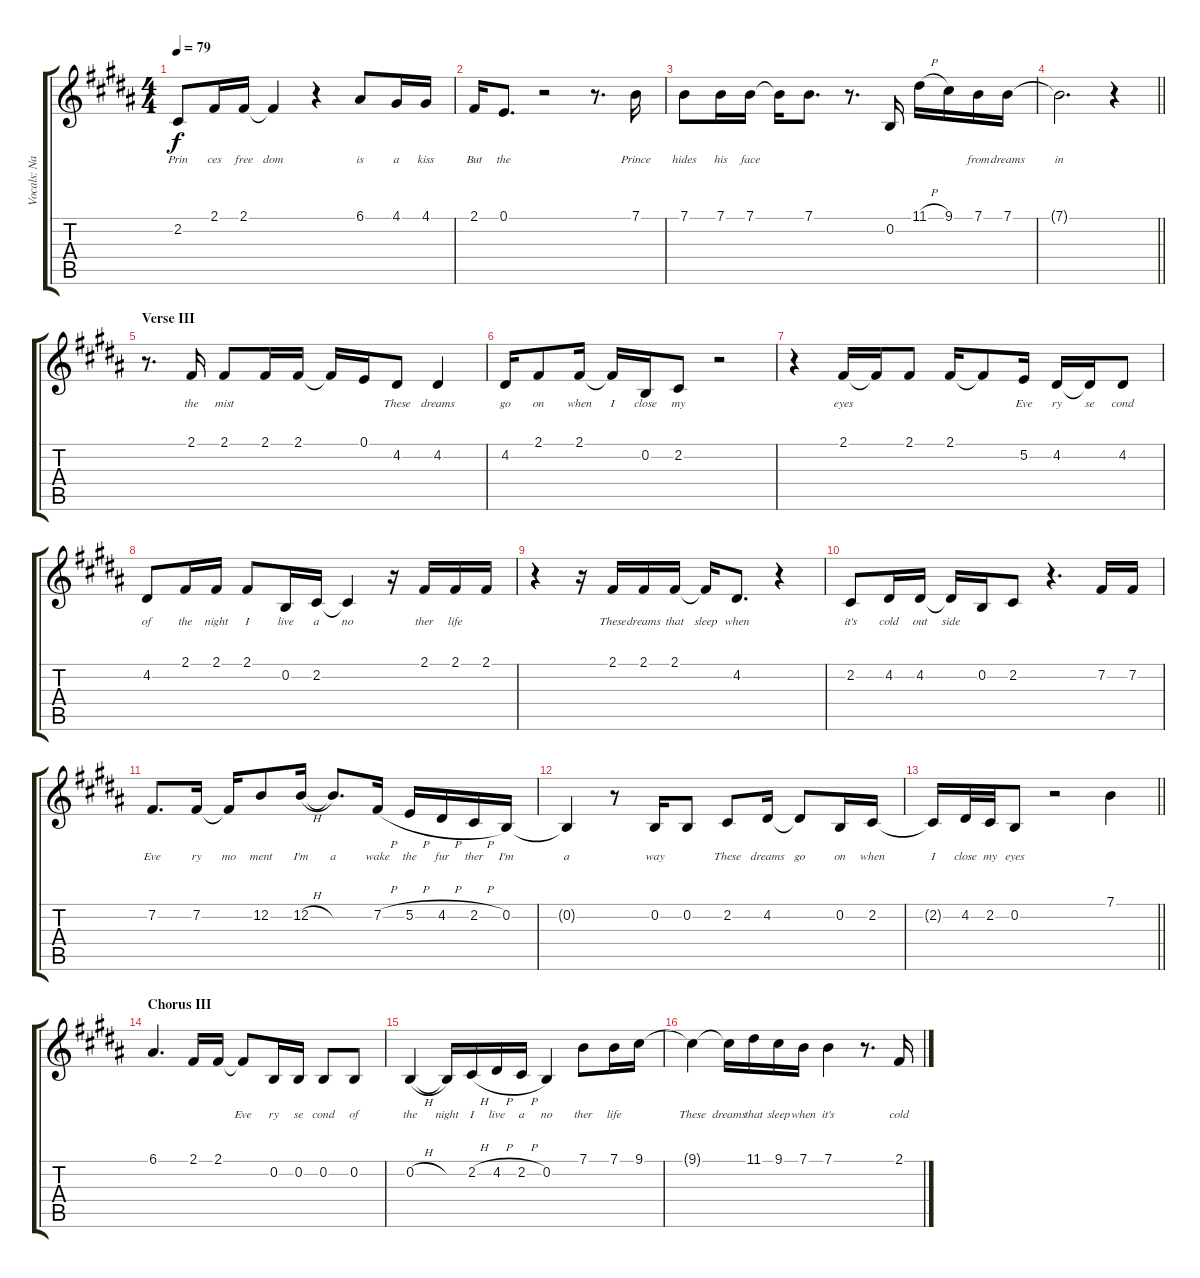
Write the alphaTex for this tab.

\track ("Vocals: Nancy" "Vocals: Na") {instrument lead2sawtooth}
\staff {score tabs}
\tuning (E4 B3 G3 D3 A2 E2) {hide}
\ts (4 4)
\tempo 79
\clef g2
\ks b
2.2.8{lyrics (0 "Prin") lyrics (1 "") lyrics (2 "") lyrics (3 "") lyrics (4 "") dy f} 2.1.16{lyrics (0 "ces") lyrics (1 "") lyrics (2 "") lyrics (3 "") lyrics (4 "")} 2.1.16{lyrics (0 "free") lyrics (1 "") lyrics (2 "") lyrics (3 "") lyrics (4 "")} 2.1{t}.4{lyrics (0 "dom") lyrics (1 "") lyrics (2 "") lyrics (3 "") lyrics (4 "")} r.4 6.1.8{lyrics (0 "is") lyrics (1 "") lyrics (2 "") lyrics (3 "") lyrics (4 "")} 4.1.16{lyrics (0 "a") lyrics (1 "") lyrics (2 "") lyrics (3 "") lyrics (4 "")} 4.1.16{lyrics (0 "kiss") lyrics (1 "") lyrics (2 "") lyrics (3 "") lyrics (4 "")} |
2.1.16{lyrics (0 "But") lyrics (1 "") lyrics (2 "") lyrics (3 "") lyrics (4 "")} 0.1.8{d lyrics (0 "the") lyrics (1 "") lyrics (2 "") lyrics (3 "") lyrics (4 "")} r.2 r.8{d} 7.1.16{lyrics (0 "Prince") lyrics (1 "") lyrics (2 "") lyrics (3 "") lyrics (4 "")} |
7.1.8{lyrics (0 "hides") lyrics (1 "") lyrics (2 "") lyrics (3 "") lyrics (4 "")} 7.1.16{lyrics (0 "his") lyrics (1 "") lyrics (2 "") lyrics (3 "") lyrics (4 "")} 7.1.16{lyrics (0 "face") lyrics (1 "") lyrics (2 "") lyrics (3 "") lyrics (4 "")} 7.1{t}.16{lyrics (0 "") lyrics (1 "") lyrics (2 "") lyrics (3 "") lyrics (4 "")} 7.1.8{d lyrics (0 "") lyrics (1 "") lyrics (2 "") lyrics (3 "") lyrics (4 "")} r.8{d} 0.2.16{lyrics (0 "") lyrics (1 "") lyrics (2 "") lyrics (3 "") lyrics (4 "")} 11.1{h}.16{lyrics (0 "") lyrics (1 "") lyrics (2 "") lyrics (3 "") lyrics (4 "")} 9.1.16{lyrics (0 "") lyrics (1 "") lyrics (2 "") lyrics (3 "") lyrics (4 "")} 7.1.16{lyrics (0 "from") lyrics (1 "") lyrics (2 "") lyrics (3 "") lyrics (4 "")} 7.1.16{lyrics (0 "dreams") lyrics (1 "") lyrics (2 "") lyrics (3 "") lyrics (4 "")} |
\barLineRight lightlight
7.1{t}.2{d lyrics (0 "in") lyrics (1 "") lyrics (2 "") lyrics (3 "") lyrics (4 "")} r.4 |
\section ("" "Verse III")
r.8{d} 2.1.16{lyrics (0 "the") lyrics (1 "") lyrics (2 "") lyrics (3 "") lyrics (4 "")} 2.1.8{lyrics (0 "mist") lyrics (1 "") lyrics (2 "") lyrics (3 "") lyrics (4 "")} 2.1.16{lyrics (0 "") lyrics (1 "") lyrics (2 "") lyrics (3 "") lyrics (4 "")} 2.1.16{lyrics (0 "") lyrics (1 "") lyrics (2 "") lyrics (3 "") lyrics (4 "")} 2.1{t}.16{lyrics (0 "") lyrics (1 "") lyrics (2 "") lyrics (3 "") lyrics (4 "")} 0.1.16{lyrics (0 "") lyrics (1 "") lyrics (2 "") lyrics (3 "") lyrics (4 "")} 4.2.8{lyrics (0 "These") lyrics (1 "") lyrics (2 "") lyrics (3 "") lyrics (4 "")} 4.2.4{lyrics (0 "dreams") lyrics (1 "") lyrics (2 "") lyrics (3 "") lyrics (4 "")} |
4.2.16{lyrics (0 "go") lyrics (1 "") lyrics (2 "") lyrics (3 "") lyrics (4 "")} 2.1.8{lyrics (0 "on") lyrics (1 "") lyrics (2 "") lyrics (3 "") lyrics (4 "")} 2.1.16{lyrics (0 "when") lyrics (1 "") lyrics (2 "") lyrics (3 "") lyrics (4 "")} 2.1{t}.16{lyrics (0 "I") lyrics (1 "") lyrics (2 "") lyrics (3 "") lyrics (4 "")} 0.2.16{lyrics (0 "close") lyrics (1 "") lyrics (2 "") lyrics (3 "") lyrics (4 "")} 2.2.8{lyrics (0 "my") lyrics (1 "") lyrics (2 "") lyrics (3 "") lyrics (4 "")} r.2 |
r.4 2.1.16{lyrics (0 "eyes") lyrics (1 "") lyrics (2 "") lyrics (3 "") lyrics (4 "")} 2.1{t}.16{lyrics (0 "") lyrics (1 "") lyrics (2 "") lyrics (3 "") lyrics (4 "")} 2.1.8{lyrics (0 "") lyrics (1 "") lyrics (2 "") lyrics (3 "") lyrics (4 "")} 2.1.16{lyrics (0 "") lyrics (1 "") lyrics (2 "") lyrics (3 "") lyrics (4 "")} 2.1{t}.8{lyrics (0 "") lyrics (1 "") lyrics (2 "") lyrics (3 "") lyrics (4 "")} 5.2.16{lyrics (0 "Eve") lyrics (1 "") lyrics (2 "") lyrics (3 "") lyrics (4 "")} 4.2.16{lyrics (0 "ry") lyrics (1 "") lyrics (2 "") lyrics (3 "") lyrics (4 "")} 4.2{t}.16{lyrics (0 "se") lyrics (1 "") lyrics (2 "") lyrics (3 "") lyrics (4 "")} 4.2.8{lyrics (0 "cond") lyrics (1 "") lyrics (2 "") lyrics (3 "") lyrics (4 "")} |
4.2.8{lyrics (0 "of") lyrics (1 "") lyrics (2 "") lyrics (3 "") lyrics (4 "")} 2.1.16{lyrics (0 "the") lyrics (1 "") lyrics (2 "") lyrics (3 "") lyrics (4 "")} 2.1.16{lyrics (0 "night") lyrics (1 "") lyrics (2 "") lyrics (3 "") lyrics (4 "")} 2.1.8{lyrics (0 "I") lyrics (1 "") lyrics (2 "") lyrics (3 "") lyrics (4 "")} 0.2.16{lyrics (0 "live") lyrics (1 "") lyrics (2 "") lyrics (3 "") lyrics (4 "")} 2.2.16{lyrics (0 "a") lyrics (1 "") lyrics (2 "") lyrics (3 "") lyrics (4 "")} 2.2{t}.4{lyrics (0 "no") lyrics (1 "") lyrics (2 "") lyrics (3 "") lyrics (4 "")} r.16 2.1.16{lyrics (0 "ther") lyrics (1 "") lyrics (2 "") lyrics (3 "") lyrics (4 "") beam Up} 2.1.16{lyrics (0 "life") lyrics (1 "") lyrics (2 "") lyrics (3 "") lyrics (4 "") beam Up beam merge} 2.1.16{lyrics (0 "") lyrics (1 "") lyrics (2 "") lyrics (3 "") lyrics (4 "") beam Up} |
r.4 r.16 2.1.16{lyrics (0 "These") lyrics (1 "") lyrics (2 "") lyrics (3 "") lyrics (4 "")} 2.1.16{lyrics (0 "dreams") lyrics (1 "") lyrics (2 "") lyrics (3 "") lyrics (4 "")} 2.1.16{lyrics (0 "that") lyrics (1 "") lyrics (2 "") lyrics (3 "") lyrics (4 "")} 2.1{t}.16{lyrics (0 "sleep") lyrics (1 "") lyrics (2 "") lyrics (3 "") lyrics (4 "")} 4.2.8{d lyrics (0 "when") lyrics (1 "") lyrics (2 "") lyrics (3 "") lyrics (4 "")} r.4 |
2.2.8{lyrics (0 "it's") lyrics (1 "") lyrics (2 "") lyrics (3 "") lyrics (4 "")} 4.2.16{lyrics (0 "cold") lyrics (1 "") lyrics (2 "") lyrics (3 "") lyrics (4 "")} 4.2.16{lyrics (0 "out") lyrics (1 "") lyrics (2 "") lyrics (3 "") lyrics (4 "")} 4.2{t}.16{lyrics (0 "side") lyrics (1 "") lyrics (2 "") lyrics (3 "") lyrics (4 "")} 0.2.16{lyrics (0 "") lyrics (1 "") lyrics (2 "") lyrics (3 "") lyrics (4 "")} 2.2.8{lyrics (0 "") lyrics (1 "") lyrics (2 "") lyrics (3 "") lyrics (4 "")} r.4{d} 7.2.16{lyrics (0 "") lyrics (1 "") lyrics (2 "") lyrics (3 "") lyrics (4 "")} 7.2.16{lyrics (0 "") lyrics (1 "") lyrics (2 "") lyrics (3 "") lyrics (4 "")} |
7.2.8{d lyrics (0 "Eve") lyrics (1 "") lyrics (2 "") lyrics (3 "") lyrics (4 "")} 7.2.16{lyrics (0 "ry") lyrics (1 "") lyrics (2 "") lyrics (3 "") lyrics (4 "")} 7.2{t}.16{lyrics (0 "mo") lyrics (1 "") lyrics (2 "") lyrics (3 "") lyrics (4 "")} 12.2.8{lyrics (0 "ment") lyrics (1 "") lyrics (2 "") lyrics (3 "") lyrics (4 "")} 12.2{h}.16{lyrics (0 "I'm") lyrics (1 "") lyrics (2 "") lyrics (3 "") lyrics (4 "")} 12.2{t}.8{d lyrics (0 "a") lyrics (1 "") lyrics (2 "") lyrics (3 "") lyrics (4 "")} 7.2{h}.16{lyrics (0 "wake") lyrics (1 "") lyrics (2 "") lyrics (3 "") lyrics (4 "")} 5.2{h}.16{lyrics (0 "the") lyrics (1 "") lyrics (2 "") lyrics (3 "") lyrics (4 "")} 4.2{h}.16{lyrics (0 "fur") lyrics (1 "") lyrics (2 "") lyrics (3 "") lyrics (4 "")} 2.2{h}.16{lyrics (0 "ther") lyrics (1 "") lyrics (2 "") lyrics (3 "") lyrics (4 "")} 0.2.16{lyrics (0 "I'm") lyrics (1 "") lyrics (2 "") lyrics (3 "") lyrics (4 "")} |
0.2{t}.4{lyrics (0 "a") lyrics (1 "") lyrics (2 "") lyrics (3 "") lyrics (4 "")} r.8 0.2.16{lyrics (0 "way") lyrics (1 "") lyrics (2 "") lyrics (3 "") lyrics (4 "")} 0.2.8{lyrics (0 "") lyrics (1 "") lyrics (2 "") lyrics (3 "") lyrics (4 "")} 2.2.8{lyrics (0 "These") lyrics (1 "") lyrics (2 "") lyrics (3 "") lyrics (4 "")} 4.2.16{lyrics (0 "dreams") lyrics (1 "") lyrics (2 "") lyrics (3 "") lyrics (4 "")} 4.2{t}.8{lyrics (0 "go") lyrics (1 "") lyrics (2 "") lyrics (3 "") lyrics (4 "")} 0.2.16{lyrics (0 "on") lyrics (1 "") lyrics (2 "") lyrics (3 "") lyrics (4 "")} 2.2.16{lyrics (0 "when") lyrics (1 "") lyrics (2 "") lyrics (3 "") lyrics (4 "")} |
\barLineRight lightlight
2.2{t}.16{lyrics (0 "I") lyrics (1 "") lyrics (2 "") lyrics (3 "") lyrics (4 "")} 4.2.32{lyrics (0 "close") lyrics (1 "") lyrics (2 "") lyrics (3 "") lyrics (4 "")} 2.2.32{lyrics (0 "my") lyrics (1 "") lyrics (2 "") lyrics (3 "") lyrics (4 "")} 0.2.8{lyrics (0 "eyes") lyrics (1 "") lyrics (2 "") lyrics (3 "") lyrics (4 "")} r.2 7.1.4{lyrics (0 "") lyrics (1 "") lyrics (2 "") lyrics (3 "") lyrics (4 "")} |
\section ("" "Chorus III")
6.1.4{d lyrics (0 "") lyrics (1 "") lyrics (2 "") lyrics (3 "") lyrics (4 "")} 2.1.16{lyrics (0 "") lyrics (1 "") lyrics (2 "") lyrics (3 "") lyrics (4 "")} 2.1.16{lyrics (0 "") lyrics (1 "") lyrics (2 "") lyrics (3 "") lyrics (4 "")} 2.1{t}.8{lyrics (0 "Eve") lyrics (1 "") lyrics (2 "") lyrics (3 "") lyrics (4 "")} 0.2.16{lyrics (0 "ry") lyrics (1 "") lyrics (2 "") lyrics (3 "") lyrics (4 "")} 0.2.16{lyrics (0 "se") lyrics (1 "") lyrics (2 "") lyrics (3 "") lyrics (4 "")} 0.2.8{lyrics (0 "cond") lyrics (1 "") lyrics (2 "") lyrics (3 "") lyrics (4 "")} 0.2.8{lyrics (0 "of") lyrics (1 "") lyrics (2 "") lyrics (3 "") lyrics (4 "")} |
0.2{h}.4{lyrics (0 "the") lyrics (1 "") lyrics (2 "") lyrics (3 "") lyrics (4 "")} 0.2{t}.16{lyrics (0 "night") lyrics (1 "") lyrics (2 "") lyrics (3 "") lyrics (4 "")} 2.2{h}.16{lyrics (0 "I") lyrics (1 "") lyrics (2 "") lyrics (3 "") lyrics (4 "")} 4.2{h}.16{lyrics (0 "live") lyrics (1 "") lyrics (2 "") lyrics (3 "") lyrics (4 "")} 2.2{h}.16{lyrics (0 "a") lyrics (1 "") lyrics (2 "") lyrics (3 "") lyrics (4 "")} 0.2.4{lyrics (0 "no") lyrics (1 "") lyrics (2 "") lyrics (3 "") lyrics (4 "")} 7.1.8{lyrics (0 "ther") lyrics (1 "") lyrics (2 "") lyrics (3 "") lyrics (4 "")} 7.1.16{lyrics (0 "life") lyrics (1 "") lyrics (2 "") lyrics (3 "") lyrics (4 "")} 9.1.16{lyrics (0 "") lyrics (1 "") lyrics (2 "") lyrics (3 "") lyrics (4 "")} |
9.1{t}.4{lyrics (0 "These") lyrics (1 "") lyrics (2 "") lyrics (3 "") lyrics (4 "")} 9.1{t}.16{lyrics (0 "dreams") lyrics (1 "") lyrics (2 "") lyrics (3 "") lyrics (4 "")} 11.1.16{lyrics (0 "that") lyrics (1 "") lyrics (2 "") lyrics (3 "") lyrics (4 "")} 9.1.16{lyrics (0 "sleep") lyrics (1 "") lyrics (2 "") lyrics (3 "") lyrics (4 "")} 7.1.16{lyrics (0 "when") lyrics (1 "") lyrics (2 "") lyrics (3 "") lyrics (4 "")} 7.1.4{lyrics (0 "it's") lyrics (1 "") lyrics (2 "") lyrics (3 "") lyrics (4 "")} r.8{d} 2.1.16{lyrics (0 "cold") lyrics (1 "") lyrics (2 "") lyrics (3 "") lyrics (4 "")}
